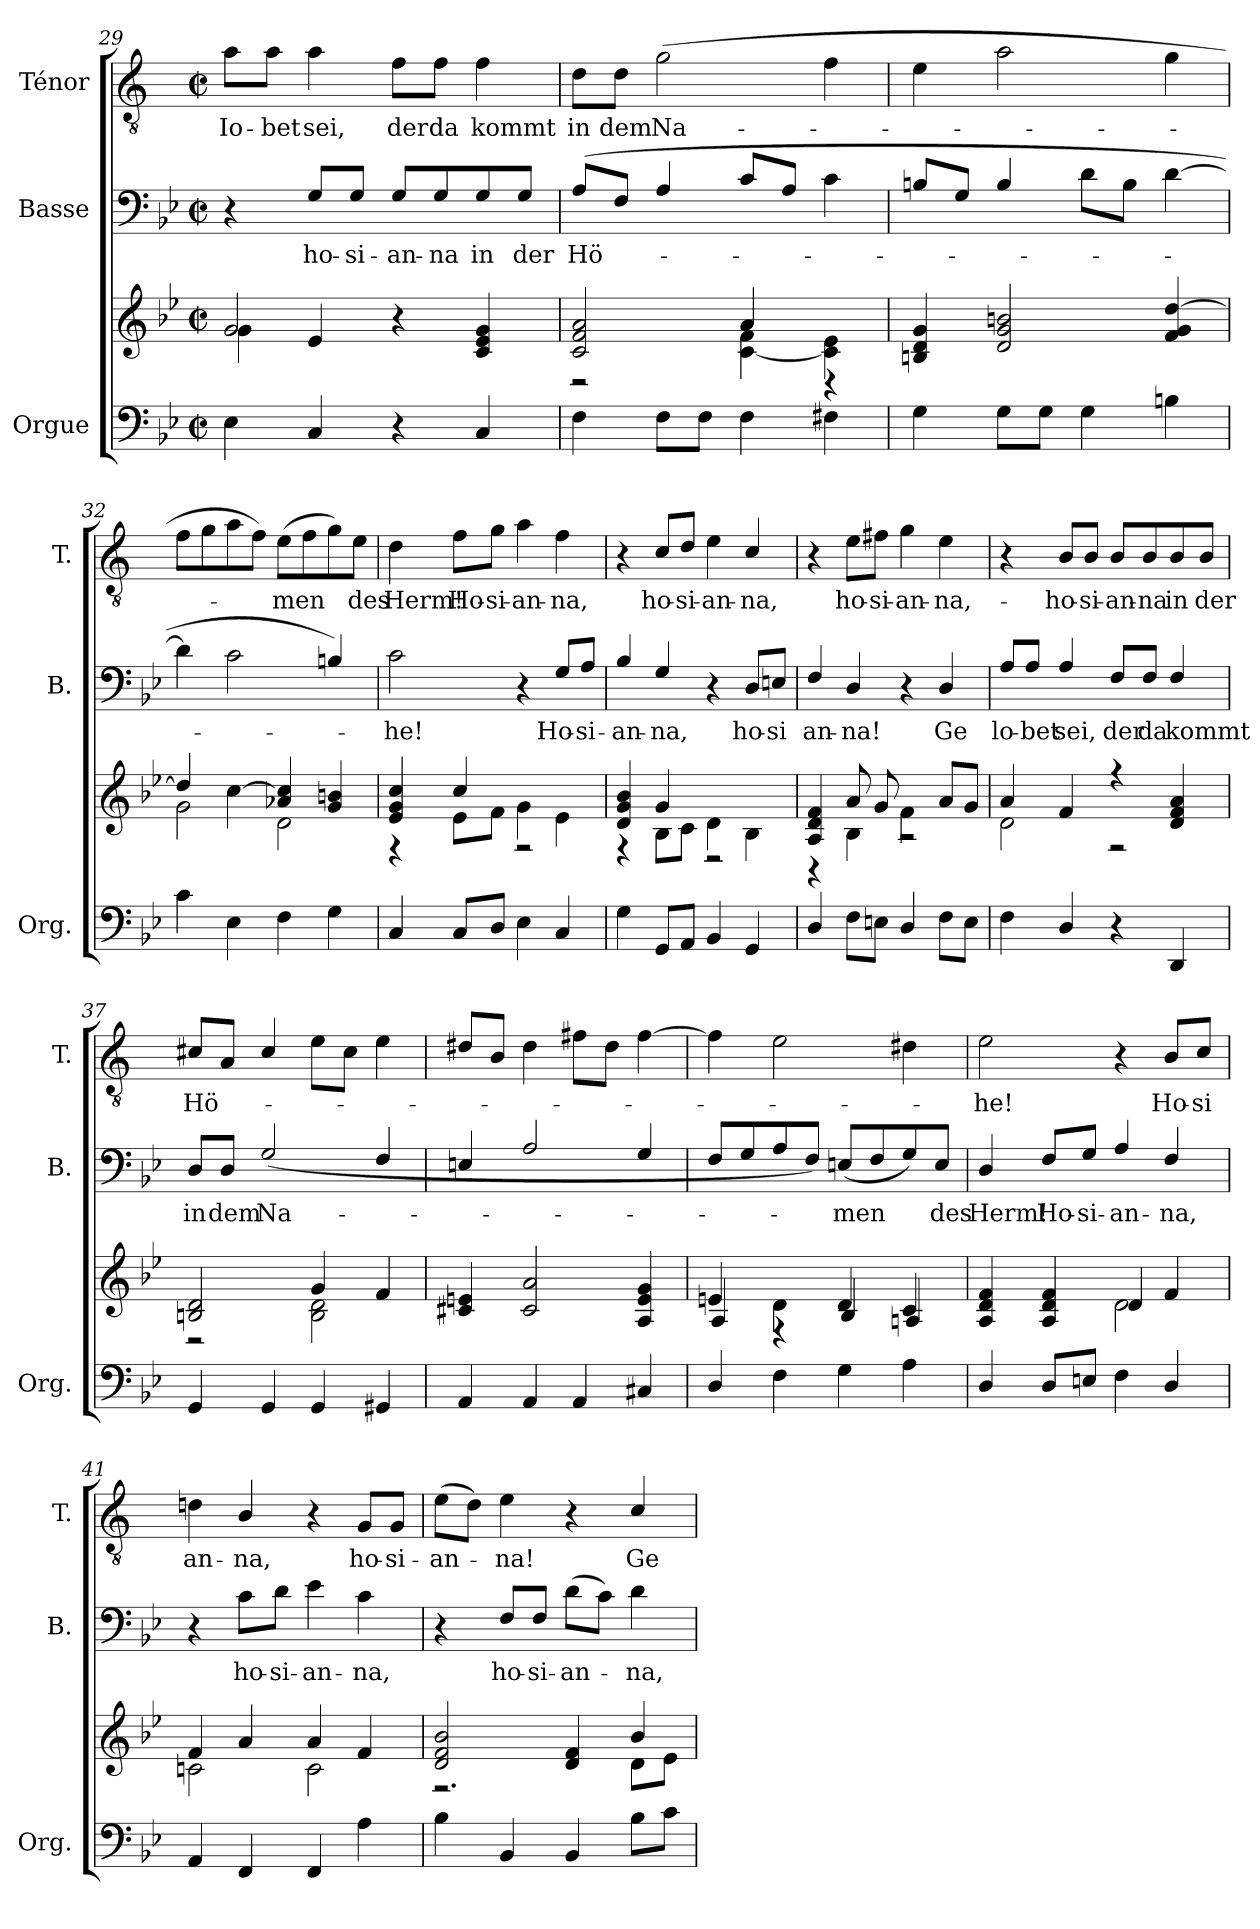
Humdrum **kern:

**kern	**kern	**kern	**text	**kern	**text
*part3	*part3	*part2	*part2	*part1	*part1
*staff4	*staff3	*staff2	*staff2	*staff1	*staff1
*I"Orgue	*	*I"Basse	*	*I"Ténor	*
*I'Org.	*	*I'B.	*	*I'T.	*
!!LO:LB:g=z
*clefF4	*clefG2	*clefF4	*	*clefGv2	*
*	*	*	*	*ITrd1c2	*
*k[b-e-]	*k[b-e-]	*k[b-e-]	*	*k[b-e-]	*
*M2/2	*M2/2	*M2/2	*	*M2/2	*
*met(c|)	*met(c|)	*met(c|)	*	*met(c|)	*
=29	=29	=29	=29	=29	=29
*	*^	*	*	*	*
!	!	!	!	!	!	!LO:LY:b
4E-\	2g/	4g\	4r	.	8g\L	Io-
!	!	!	!	!	!	!LO:LY:b
.	.	.	.	.	8g\J	-bet
!	!	!	!	!LO:LY:b	!	!LO:LY:b
4C/	.	4e-/	8G/L	ho-	4g\	sei,
!	!	!	!	!LO:LY:b	!	!
.	.	.	8G/J	-si-	.	.
!	!	!	!	!LO:LY:b	!	!LO:LY:b
4r	2ryy	4r	8G/L	-an-	8e-\L	der
!	!	!	!	!LO:LY:b	!	!LO:LY:b
.	.	.	8G/	-na	8e-\J	da
!	!	!	!	!LO:LY:b	!	!LO:LY:b
4C/	.	4c/ 4e-/ 4g/	8G/	in	4e-\	kommt
!	!	!	!	!LO:LY:b	!	!
.	.	.	8G/J	der	.	.
=30	=30	=30	=30	=30	=30	=30
!	!	!	!	!LO:LY:b	!	!LO:LY:b
4F\	2c/ 2f/ 2a/	2r	(>8A/L	Hö-	8c\L	in
!	!	!	!	!	!	!LO:LY:b
.	.	.	8F/J	.	8c\J	dem
!	!	!	!	!	!	!LO:LY:b
8F\L	.	.	4A/	.	(>2f\	Na-
8F\J	.	.	.	.	.	.
4F\	4a/	[4c\ 4f\	8c/L	.	.	.
.	.	.	8A/J	.	.	.
4F#X\	4c\] 4e-\	4r	4c\	.	4e-\	.
*	*v	*v	*	*	*	*
=31	=31	=31	=31	=31	=31
4G\	4Bn/ 4d/ 4g/	8Bn/L	.	4d\	.
.	.	8G/J	.	.	.
8G\L	2d/ 2g/ 2bn/	4B/	.	2g\	.
8G\J	.	.	.	.	.
4G\	.	8d\L	.	.	.
.	.	8B\J	.	.	.
4Bn\	4f/ 4g/ [4dd/	[4d\	.	4f\	.
=32	=32	=32	=32	=32	=32
*	*^	*	*	*	*
4c\	4dd/]	2g\	4d\]	.	8e-\L	.
.	.	.	.	.	8f\	.
4E-\	[4cc\	.	2c\	.	8g\	.
.	.	.	.	.	8e-\J)	.
!	!	!	!	!	!	!LO:LY:b
4F\	4a-X/ 4cc/]	2d\	.	.	(>8d\L	-men
.	.	.	.	.	8e-\	.
4G\	4g/ 4bn/	.	4Bn/)	.	8f\)	.
!	!	!	!	!	!	!LO:LY:b
.	.	.	.	.	8d\J	des
!!LO:LB:g=z
=33	=33	=33	=33	=33	=33	=33
!	!	!	!	!LO:LY:b	!	!LO:LY:b
4C/	4e-/ 4g/ 4cc/	4r	2c\	-he!	4c\	Herm!
!	!	!	!	!	!	!LO:LY:b
8C/L	4cc/	8e-\L	.	.	8e-\L	Ho-
!	!	!	!	!	!	!LO:LY:b
8D/J	.	8f\J	.	.	8f\J	-si-
!	!	!	!	!	!	!LO:LY:b
4E-\	4g\	2r	4r	.	4g\	-an-
!	!	!	!	!LO:LY:b	!	!LO:LY:b
4C/	4e-\	.	8G/L	Ho-	4e-\	-na,
!	!	!	!	!LO:LY:b	!	!
.	.	.	8A/J	-si-	.	.
=34	=34	=34	=34	=34	=34	=34
!	!	!	!	!LO:LY:b	!	!
4G\	4d/ 4g/ 4b-/	4r	4B-/	-an-	4r	.
!	!	!	!	!LO:LY:b	!	!LO:LY:b
8GG/L	4g/	8B-\L	4G/	-na,	8B-/L	ho-
!	!	!	!	!	!	!LO:LY:b
8AA/J	.	8c\J	.	.	8c/J	-si-
!	!	!	!	!	!	!LO:LY:b
4BB-/	4d\	2r	4r	.	4d\	-an-
!	!	!	!	!LO:LY:b	!	!LO:LY:b
4GG/	4B-\	.	8D/L	ho-	4B-/	-na,
!	!	!	!	!LO:LY:b	!	!
.	.	.	8En/J	-si	.	.
=35	=35	=35	=35	=35	=35	=35
!	!	!	!	!LO:LY:b	!	!
4D/	4A/ 4d/ 4f/	4r	4F/	an-	4r	.
!	!	!	!	!LO:LY:b	!	!LO:LY:b
8F\L	8a/	4B-\	4D/	-na!	8d\L	ho-
!	!	!	!	!	!	!LO:LY:b
8En\J	8g/	.	.	.	8en\J	-si-
!	!	!	!	!	!	!LO:LY:b
4D/	4f\	2r	4r	.	4f\	-an-
!	!	!	!	!LO:LY:b	!	!LO:LY:b
8F\L	8a/L	.	4D/	Ge	4d\	-na,-
8E\J	8g/J	.	.	.	.	.
!!LO:PB:g=z
=36	=36	=36	=36	=36	=36	=36
!	!	!	!	!LO:LY:b	!	!
4F\	4a/	2d\	8A/L	lo-	4r	.
!	!	!	!	!LO:LY:b	!	!
.	.	.	8A/J	-bet	.	.
!	!	!	!	!LO:LY:b	!	!LO:LY:b
4D/	4f/	.	4A/	sei,	8A/L	-ho-
!	!	!	!	!	!	!LO:LY:b
.	.	.	.	.	8A/J	-si-
!	!	!	!	!LO:LY:b	!	!LO:LY:b
4r	4r	2r	8F/L	der	8A/L	-an-
!	!	!	!	!LO:LY:b	!	!LO:LY:b
.	.	.	8F/J	da	8A/	-na
!	!	!	!	!LO:LY:b	!	!LO:LY:b
4DD/	4d/ 4f/ 4a/	.	4F/	kommt	8A/	in
!	!	!	!	!	!	!LO:LY:b
.	.	.	.	.	8A/J	der
=37	=37	=37	=37	=37	=37	=37
!	!	!	!	!LO:LY:b	!	!LO:LY:b
4GG/	2Bn/ 2d/	2r	8D/L	in	8Bn/L	Hö-
!	!	!	!	!LO:LY:b	!	!
.	.	.	8D/J	dem	8G/J	.
!	!	!	!	!LO:LY:b	!	!
4GG/	.	.	(>2G/	Na-	4B/	.
4GG/	4g/	2B\ 2d\	.	.	8d\L	.
.	.	.	.	.	8B\J	.
4GG#X/	4f/	.	4F/	.	4d\	.
*	*v	*v	*	*	*	*
=38	=38	=38	=38	=38	=38
4AA/	4c#X/ 4en/	4En/	.	8c#X/L	.
.	.	.	.	8A/J	.
4AA/	2c#/ 2a/	2A/	.	4c#\	.
4AA/	.	.	.	8en\L	.
.	.	.	.	8c#\J	.
4C#X/	4A/ 4e/ 4g/	4G/	.	[4e\	.
=39	=39	=39	=39	=39	=39
*	*^	*	*	*	*
4D/	4en/	4A/	8F/L	.	4e\]	.
.	.	.	8G/	.	.	.
4F\	4d\	4r	8A/	.	2d\	.
.	.	.	8F/J)	.	.	.
!	!	!	!	!LO:LY:b	!	!
4G\	4d/	4B-/	(<8En/L	-men	.	.
.	.	.	8F/	.	.	.
4A\	4c/	4An/	8G/)	.	4c#X\	.
!	!	!	!	!LO:LY:b	!	!
.	.	.	8E/J	des	.	.
!!LO:LB:g=z
=40	=40	=40	=40	=40	=40	=40
!	!	!	!	!LO:LY:b	!	!LO:LY:b
4D/	2ryy	4A/ 4d/ 4f/	4D/	Herm!	2d\	-he!
!	!	!	!	!LO:LY:b	!	!
8D/L	.	4A/ 4d/ 4f/	8F/L	Ho-	.	.
!	!	!	!	!LO:LY:b	!	!
8En/J	.	.	8G/J	-si-	.	.
!	!	!	!	!LO:LY:b	!	!
4F\	2d\	4d/	4A/	-an-	4r	.
!	!	!	!	!LO:LY:b	!	!LO:LY:b
4D/	.	4f/	4F/	-na,	8A/L	Ho-
!	!	!	!	!	!	!LO:LY:b
.	.	.	.	.	8B-/J	-si
=41	=41	=41	=41	=41	=41	=41
!	!	!	!	!	!	!LO:LY:b
4AA/	4f/	2cn\	4r	.	4cn\	an-
!	!	!	!	!LO:LY:b	!	!LO:LY:b
4FF/	4a/	.	8c\L	ho-	4A/	-na,
!	!	!	!	!LO:LY:b	!	!
.	.	.	8d\J	-si-	.	.
!	!	!	!	!LO:LY:b	!	!
4FF/	4a/	2c\	4e-\	-an-	4r	.
!	!	!	!	!LO:LY:b	!	!LO:LY:b
4A\	4f/	.	4c\	-na,	8F/L	ho-
!	!	!	!	!	!	!LO:LY:b
.	.	.	.	.	8F/J	-si-
=42	=42	=42	=42	=42	=42	=42
!	!	!	!	!	!	!LO:LY:b
4B-\	2d/ 2f/ 2b-/	2.r	4r	.	(>8d\L	-an-
.	.	.	.	.	8c\J)	.
!	!	!	!	!LO:LY:b	!	!LO:LY:b
4BB-/	.	.	8F/L	ho-	4d\	-na!
!	!	!	!	!LO:LY:b	!	!
.	.	.	8F/J	-si-	.	.
!	!	!	!	!LO:LY:b	!	!
4BB-/	4d/ 4f/	.	(>8d\L	-an-	4r	.
.	.	.	8c\J)	.	.	.
!	!	!	!	!LO:LY:b	!	!LO:LY:b
8B-\L	4b-/	8d\L	4d\	-na,	4B-/	Ge-
8c\J	.	8e-\J	.	.	.	.
*	*v	*v	*	*	*	*
=	=	=	=	=	=
*-	*-	*-	*-	*-	*-
